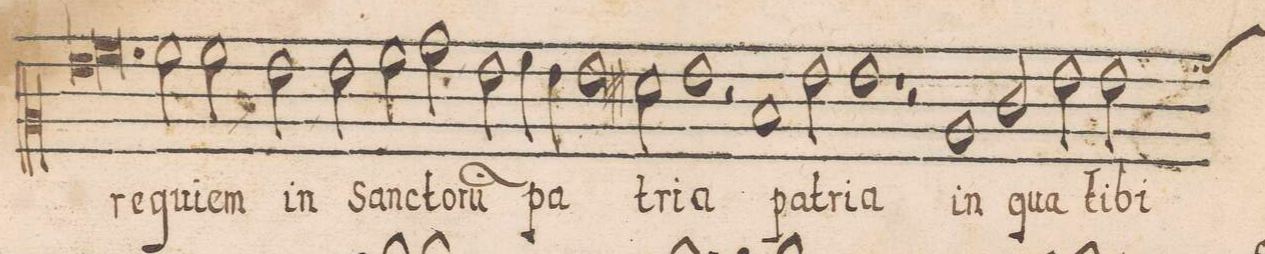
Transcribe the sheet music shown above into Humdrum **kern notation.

**kern	**text
*I"CANTVS	*
*clefC2	*
*k[]	*
*met(c|)	*
*M2/1	*
1g	re-
=32	=32
1.a	.
*Xlig	*
2a\	-qui-
=33	=33
2a,\	-em
2g,\	in
2g\	sanc-
2a\	.
=34	=34
2b,\	-to-
2g\	-ru(m)
4a\	pa-
4g\	.
1g\	.
=35	=35
2f#X\	-tri-
1g	-a
=36	=36
2r	.
1d	pa-
2g\	-tri-
=37	=37
1g	-a
1r	.
=38	=38
2r	.
1c	in
2e/	qua
=39	=39
2g\	ti-
*custos:a	*
2g\	-bi
*-	*-
